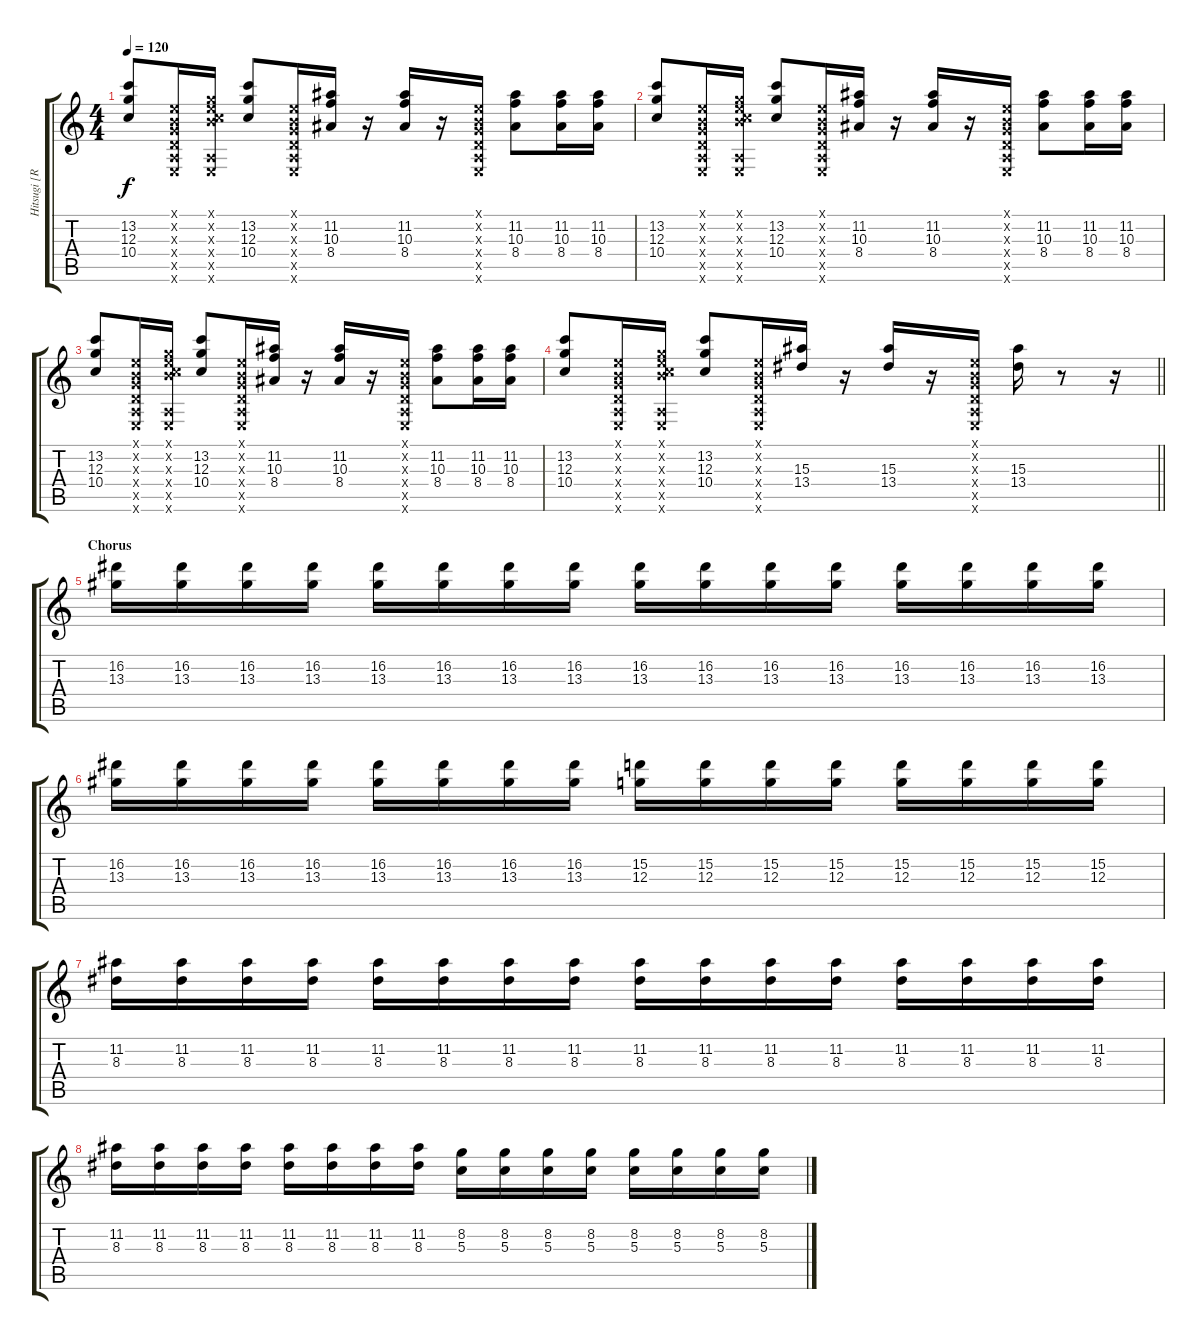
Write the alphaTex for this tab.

\track ("Hitsugi [Rhythm]" "Hitsugi [R") {instrument distortionguitar}
\staff {score tabs}
\tuning (E4 B3 G3 D3 A2 E2) {hide}
\ts (4 4)
\tempo 120
\clef g2
\ks c
(13.2 12.3 10.4).8{dy f} (0.1{x} 0.2{x} 0.3{x} 0.4{x} 0.5{x} 0.6{x}).16 (0.1{x} 0.2{x} 12.3{x} 10.4{x} 0.5{x} 0.6{x}).16 (13.2 12.3 10.4).8 (0.1{x} 0.2{x} 0.3{x} 0.4{x} 0.5{x} 0.6{x}).16 (11.2 10.3 8.4).16 r.16 (11.2 10.3 8.4).16 r.16 (0.1{x} 0.2{x} 0.3{x} 0.4{x} 0.5{x} 0.6{x}).16 (11.2 10.3 8.4).8 (11.2 10.3 8.4).16 (11.2 10.3 8.4).16 |
(13.2 12.3 10.4).8 (0.1{x} 0.2{x} 0.3{x} 0.4{x} 0.5{x} 0.6{x}).16 (0.1{x} 0.2{x} 12.3{x} 10.4{x} 0.5{x} 0.6{x}).16 (13.2 12.3 10.4).8 (0.1{x} 0.2{x} 0.3{x} 0.4{x} 0.5{x} 0.6{x}).16 (11.2 10.3 8.4).16 r.16 (11.2 10.3 8.4).16 r.16 (0.1{x} 0.2{x} 0.3{x} 0.4{x} 0.5{x} 0.6{x}).16 (11.2 10.3 8.4).8 (11.2 10.3 8.4).16 (11.2 10.3 8.4).16 |
(13.2 12.3 10.4).8 (0.1{x} 0.2{x} 0.3{x} 0.4{x} 0.5{x} 0.6{x}).16 (0.1{x} 0.2{x} 12.3{x} 10.4{x} 0.5{x} 0.6{x}).16 (13.2 12.3 10.4).8 (0.1{x} 0.2{x} 0.3{x} 0.4{x} 0.5{x} 0.6{x}).16 (11.2 10.3 8.4).16 r.16 (11.2 10.3 8.4).16 r.16 (0.1{x} 0.2{x} 0.3{x} 0.4{x} 0.5{x} 0.6{x}).16 (11.2 10.3 8.4).8 (11.2 10.3 8.4).16 (11.2 10.3 8.4).16 |
\barLineRight lightlight
(13.2 12.3 10.4).8 (0.1{x} 0.2{x} 0.3{x} 0.4{x} 0.5{x} 0.6{x}).16 (0.1{x} 0.2{x} 12.3{x} 10.4{x} 0.5{x} 0.6{x}).16 (13.2 12.3 10.4).8 (0.1{x} 0.2{x} 0.3{x} 0.4{x} 0.5{x} 0.6{x}).16 (15.3 13.4).16 r.16 (15.3 13.4).16 r.16 (0.1{x} 0.2{x} 0.3{x} 0.4{x} 0.5{x} 0.6{x}).16 (15.3 13.4).16 r.8 r.16 |
\section ("" "Chorus")
(16.2 13.3).16{volume 13} (16.2 13.3).16 (16.2 13.3).16 (16.2 13.3).16 (16.2 13.3).16 (16.2 13.3).16 (16.2 13.3).16 (16.2 13.3).16 (16.2 13.3).16 (16.2 13.3).16 (16.2 13.3).16 (16.2 13.3).16 (16.2 13.3).16 (16.2 13.3).16 (16.2 13.3).16 (16.2 13.3).16 |
(16.2 13.3).16 (16.2 13.3).16 (16.2 13.3).16 (16.2 13.3).16 (16.2 13.3).16 (16.2 13.3).16 (16.2 13.3).16 (16.2 13.3).16 (15.2 12.3).16 (15.2 12.3).16 (15.2 12.3).16 (15.2 12.3).16 (15.2 12.3).16 (15.2 12.3).16 (15.2 12.3).16 (15.2 12.3).16 |
(11.2 8.3).16 (11.2 8.3).16 (11.2 8.3).16 (11.2 8.3).16 (11.2 8.3).16 (11.2 8.3).16 (11.2 8.3).16 (11.2 8.3).16 (11.2 8.3).16 (11.2 8.3).16 (11.2 8.3).16 (11.2 8.3).16 (11.2 8.3).16 (11.2 8.3).16 (11.2 8.3).16 (11.2 8.3).16 |
(11.2 8.3).16 (11.2 8.3).16 (11.2 8.3).16 (11.2 8.3).16 (11.2 8.3).16 (11.2 8.3).16 (11.2 8.3).16 (11.2 8.3).16 (8.2 5.3).16 (8.2 5.3).16 (8.2 5.3).16 (8.2 5.3).16 (8.2 5.3).16 (8.2 5.3).16 (8.2 5.3).16 (8.2 5.3).16
